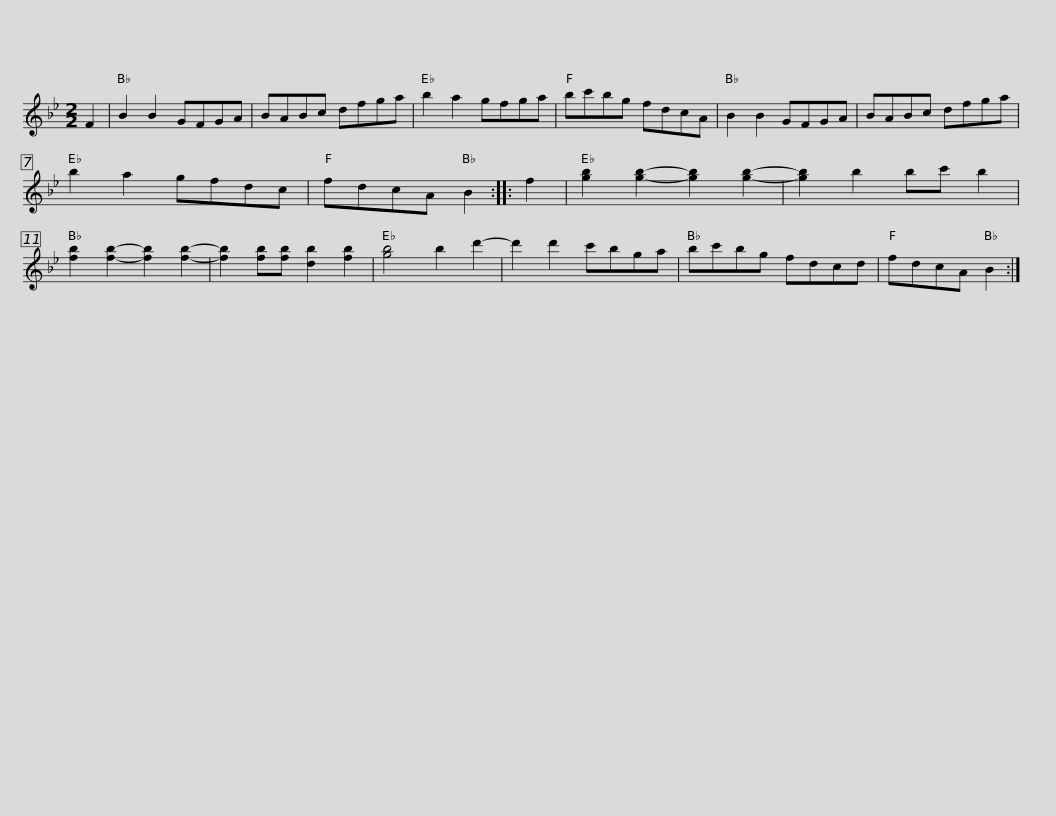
X:1
L:1/8
M:2/2
I:linebreak $
K:Bb
V:1 treble
V:1
 F2 | B2 B2 GFGA | BABc dfga | b2 a2 gfga | bc'bg fdcA | %5
 B2 B2 GFGA |$ BABc dfga | b2 a2 gfdc | fdcA B2 :: f2 | %10
 [gb]2 [gb]2- [gb]2 [gb]2- | [gb]2 b2 bc' b2 | [fb]2 [fb]2- [fb]2 [fb]2- |$ [fb]2 [fb][fb] [db]2 [fb]2 | [gb]4 b2 d'2- | %15
 d'2 d'2 c'bga | bc'bg fdcd | fdcA B2 :| %18
